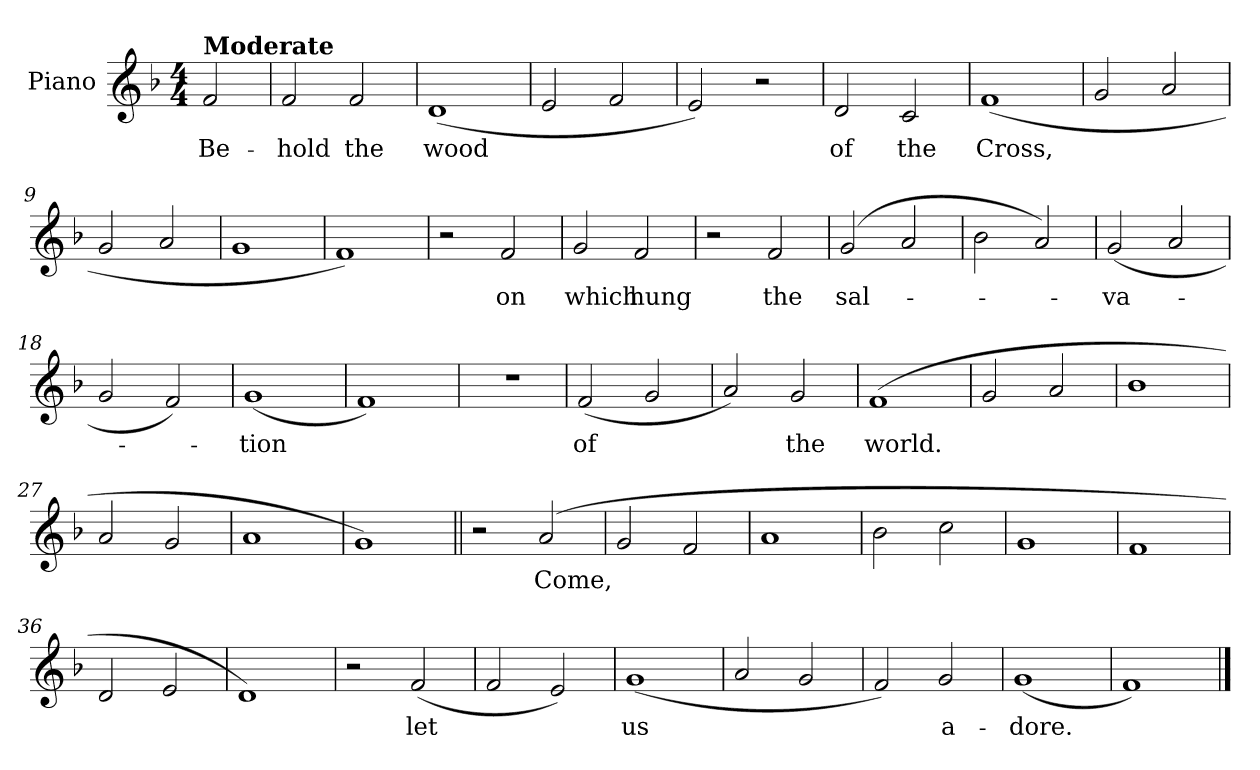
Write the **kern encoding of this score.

**kern	**text
*part1	*part1
*staff1	*staff1
*I"Piano	*
*I'Pno.	*
*clefG2	*
*k[b-]	*
*M4/4	*
*MM120	*
=1	=1
!LO:TX:a:B:t=Moderate	!
2f/	Be-
=2	=2
2f/	-hold
2f/	the
=3	=3
(>1d	wood
=4	=4
2e/	.
2f/	.
=5	=5
2e/)	.
2r	.
=6	=6
2d/	of
2c/	the
=7	=7
(>1f	Cross,
=8	=8
2g/	.
2a/	.
=9	=9
2g/	.
2a/	.
=10	=10
1g	.
!!LO:LB:g=z
=11	=11
1f)	.
=12	=12
2r	.
2f/	on
=13	=13
2g/	which
2f/	hung
=14	=14
2r	.
2f/	the
=15	=15
(>2g/	sal-
2a/	.
=16	=16
2b-\	.
2a/)	.
=17	=17
(>2g/	-va-
2a/	.
=18	=18
2g/	.
2f/)	.
=19	=19
(<1g	-tion
=20	=20
1f)	.
!!LO:LB:g=z
=21	=21
1r	.
=22	=22
(>2f/	of
2g/	.
=23	=23
2a/)	.
2g/	the
=24	=24
(>1f	world.
=25	=25
2g/	.
2a/	.
=26	=26
1b-	.
=27	=27
2a/	.
2g/	.
=28	=28
1a	.
=29	=29
1g)	.
=30||	=30||
2r	.
(<2a/	Come,
=31	=31
2g/	.
2f/	.
!!LO:LB:g=z
=32	=32
1a	.
=33	=33
2b-\	.
2cc\	.
=34	=34
1g	.
=35	=35
1f	.
=36	=36
2d/	.
2e/	.
=37	=37
1d)	.
=38	=38
2r	.
(<2f/	let
=39	=39
2f/	.
2e/)	.
=40	=40
(>1g	us
=41	=41
2a/	.
2g/	.
=42	=42
2f/)	.
2g/	a-
!!LO:LB:g=z
=43	=43
(<1g	-dore.
=44	=44
1f)	.
==	==
*-	*-
